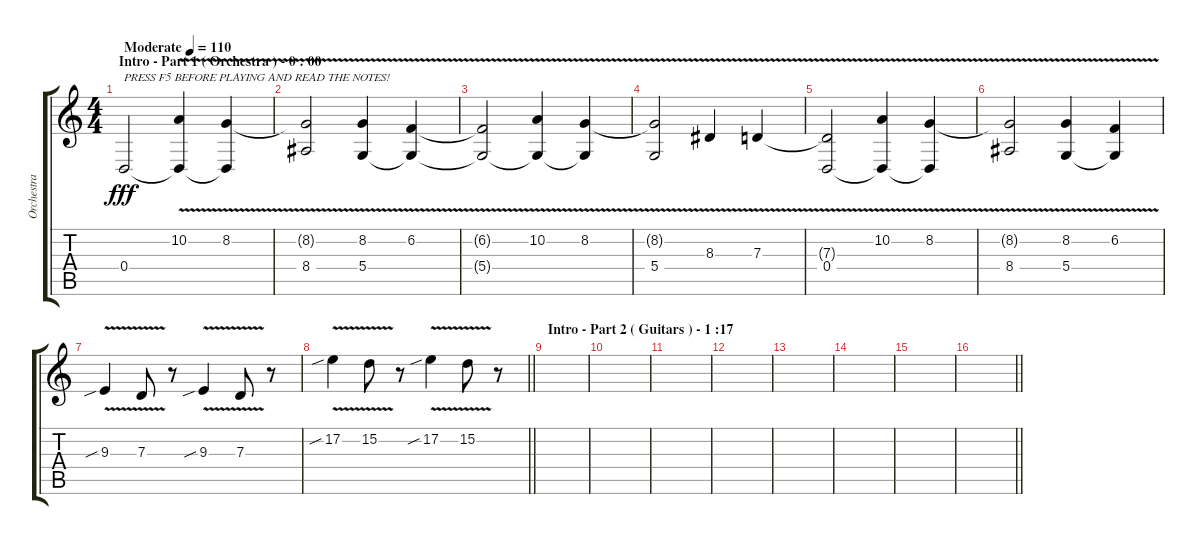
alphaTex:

\track ("Orchestra String 2" "Orchestra ") {instrument stringensemble1}
\staff {score tabs}
\tuning (E4 B3 G3 D3 A2 D2) {hide}
\ts (4 4)
\section ("" "Intro - Part 1 ( Orchestra ) - 0 : 00")
\tempo (110 "Moderate")
\clef g2
\ks c
0.4.2{txt "PRESS F5 BEFORE PLAYING AND READ THE NOTES!" dy fff instrument stringensemble1} (10.2{v} 0.4{t}).4 (8.2{v} 0.4{t}).4 |
(8.2{t} 8.4).2 (8.2{v} 5.4).4 (6.2{v} 5.4{t}).4 |
(6.2{t} 5.4{t}).2 (10.2{v} 5.4{t}).4 (8.2{v} 5.4{t}).4 |
(8.2{t} 5.4).2 8.3{v}.4 7.3{v}.4 |
(7.3{t} 0.4).2 (10.2{v} 0.4{t}).4 (8.2{v} 0.4{t}).4 |
(8.2{t} 8.4).2 (8.2{v} 5.4).4 (6.2{v} 5.4{t}).4 |
9.3{v sib}.4 7.3{v}.8 r.8 9.3{v sib}.4 7.3{v}.8 r.8 |
\barLineRight lightlight
17.2{v sib}.4 15.2{v}.8 r.8 17.2{v sib}.4 15.2{v}.8 r.8 |
\section ("" "Intro - Part 2 ( Guitars ) - 1 :17")
|
|
|
|
|
|
|
\barLineRight lightlight
